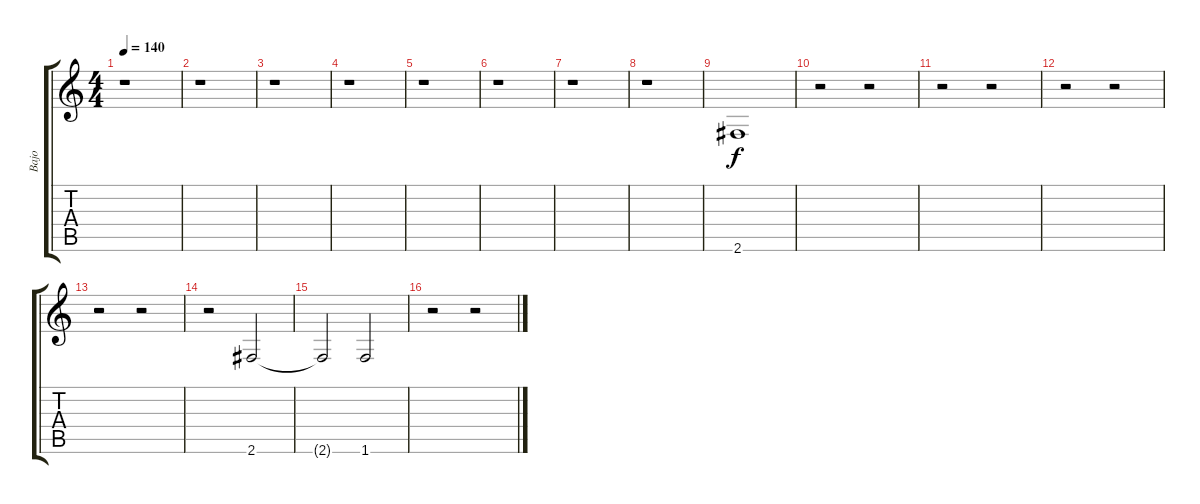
\track ("Bajo" "Bajo") {instrument fretlessbass}
\staff {score tabs}
\tuning (E4 B3 G3 D3 A2 E2) {hide}
\ts (4 4)
\tempo 140
\clef g2
\ks c
r.1{dy f} |
r.1 |
r.1 |
r.1 |
r.1 |
r.1 |
r.1 |
r.1 |
2.6.1 |
r.2 r.2 |
r.2 r.2 |
r.2 r.2 |
r.2 r.2 |
r.2 2.6.2 |
2.6{t}.2 1.6.2 |
r.2 r.2
